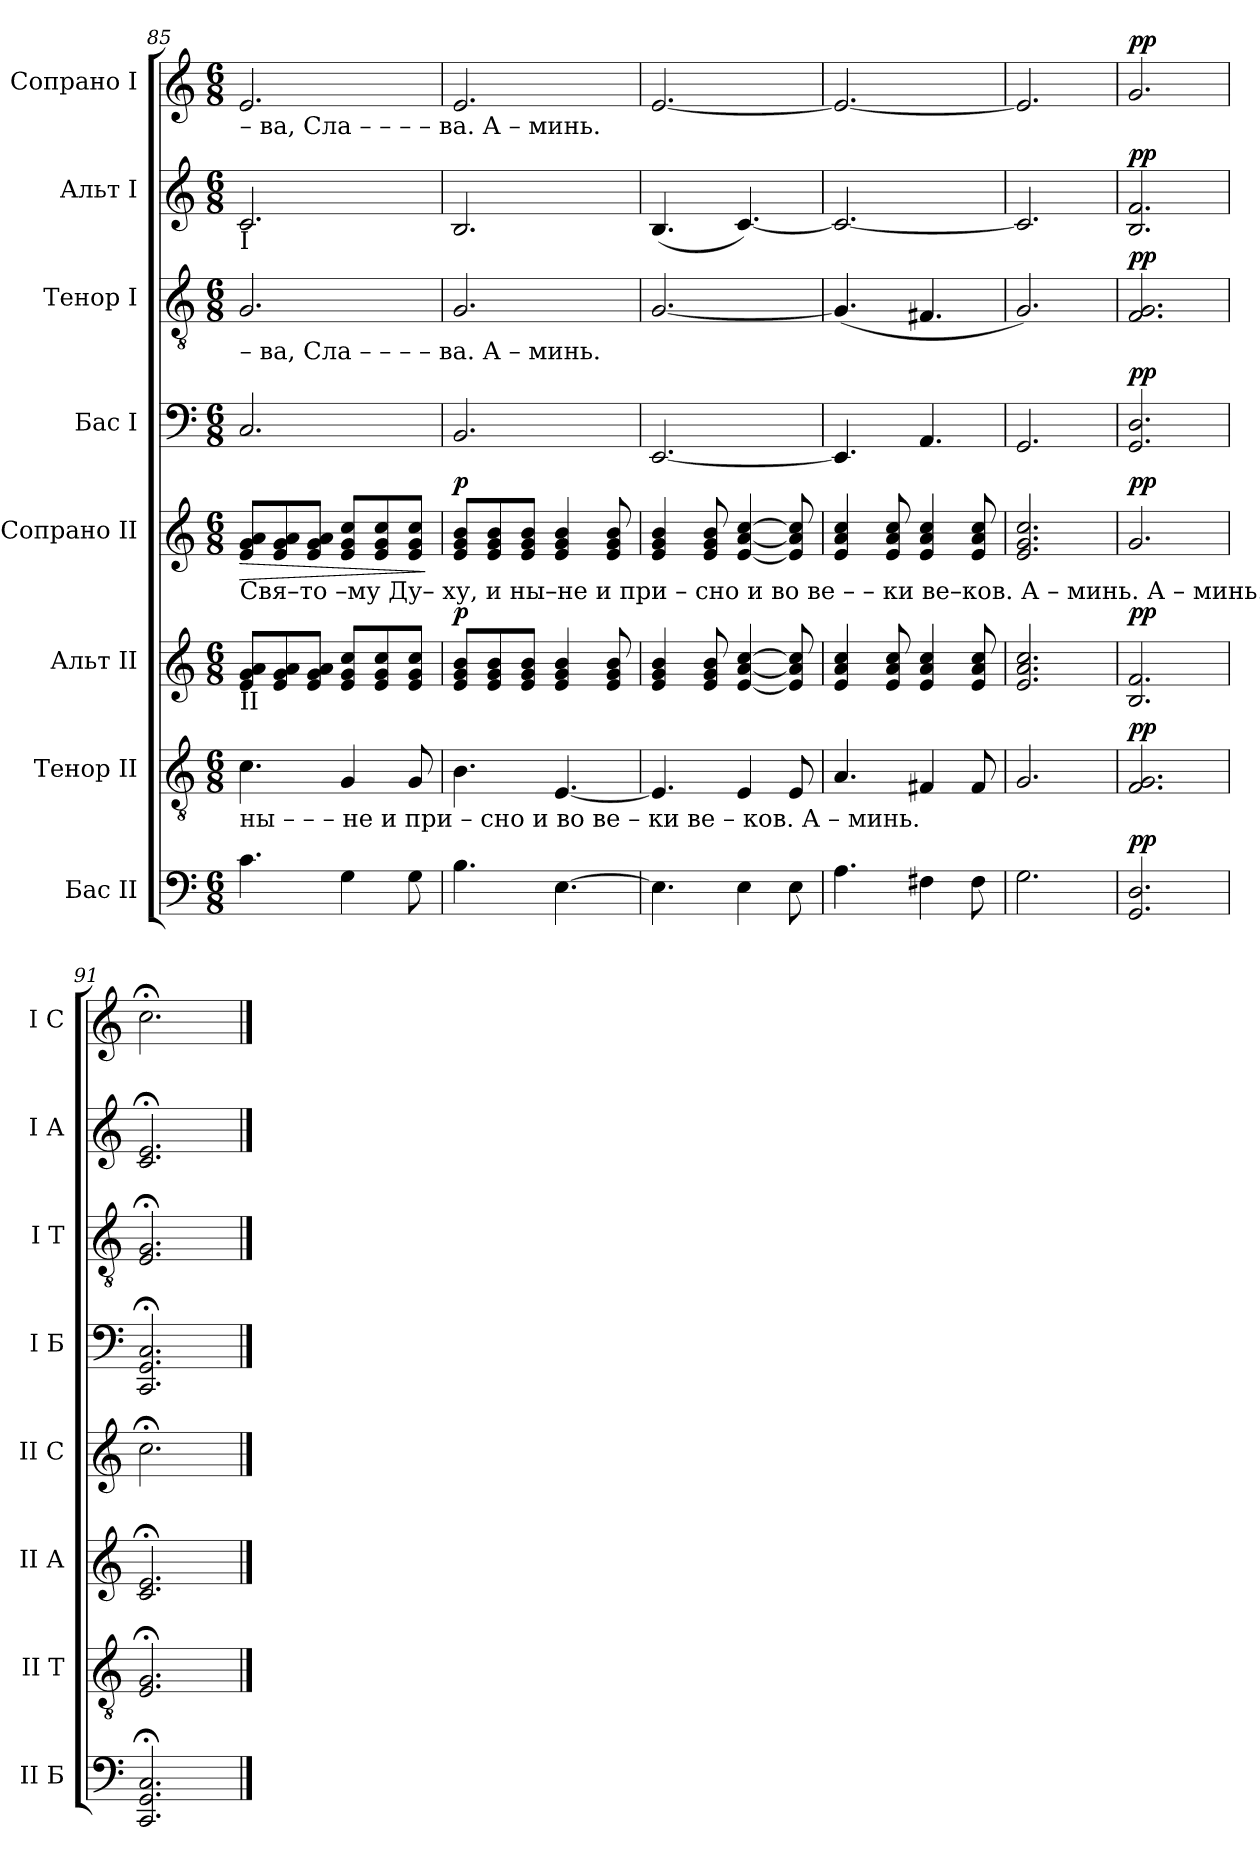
**kern	**dynam	**kern	**dynam	**kern	**dynam	**kern	**dynam	**kern	**dynam	**kern	**dynam	**kern	**dynam	**kern	**dynam
*part8	*part8	*part7	*part7	*part6	*part6	*part5	*part5	*part4	*part4	*part3	*part3	*part2	*part2	*part1	*part1
*staff8	*staff8	*staff7	*staff7	*staff6	*staff6	*staff5	*staff5	*staff4	*staff4	*staff3	*staff3	*staff2	*staff2	*staff1	*staff1
*I"Бас II	*	*I"Тенор II	*	*I"Альт II	*	*I"Сопрано II	*	*I"Бас I	*	*I"Тенор I	*	*I"Альт I	*	*I"Сопрано I	*
*I'II Б	*	*I'II Т	*	*I'II А	*	*I'II С	*	*I'I Б	*	*I'I Т	*	*I'I А	*	*I'I С	*
!!LO:LB:g=z
*clefF4	*	*clefGv2	*	*clefG2	*	*clefG2	*	*clefF4	*	*clefGv2	*	*clefG2	*	*clefG2	*
*k[]	*	*k[]	*	*k[]	*	*k[]	*	*k[]	*	*k[]	*	*k[]	*	*k[]	*
*M6/8	*	*M6/8	*	*M6/8	*	*M6/8	*	*M6/8	*	*M6/8	*	*M6/8	*	*M6/8	*
=85	=85	=85	=85	=85	=85	=85	=85	=85	=85	=85	=85	=85	=85	=85	=85
!	!	!	!	!	!	!	!	!	!	!	!	!	!	!LO:TX:b:t=–  ва,                                                                     Сла       –        –       –        –           ва.                                                                                                                                А            –           минь.	!
!	!	!	!	!	!	!	!	!	!	!	!	!LO:TX:b:t=I	!	!	!
!	!	!	!	!	!	!	!	!	!	!LO:TX:b:t=–  ва,                                                                     Сла       –        –       –        –           ва.                                                                                                                                А            –           минь.	!	!	!	!	!
!	!	!	!	!	!	!LO:TX:b:t=Свя–то –му     Ду– ху,       и            ны–не     и     при  – сно        и           во    ве      –       –  ки        ве–ков.  А   –   минь.             А           –            минь.	!	!	!	!	!	!	!	!	!
!	!	!	!	!LO:TX:b:t=II	!	!	!	!	!	!	!	!	!	!	!
!	!	!LO:TX:b:t=ны      –       –     –  не                  и          при          –          сно                                                   и           во        ве      –       ки       ве   –   ков.               А            –           минь.	!	!	!	!	!	!	!	!	!	!	!	!	!
!	!	!	!	!	!	!	!LO:HP:b	!	!	!	!	!	!	!	!
4.c\	.	4.c\	.	8e/ 8g/ 8a/L	.	8e/ 8g/ 8a/L	>	2.C/	.	2.G/	.	2.c/	.	2.e/	.
.	.	.	.	8e/ 8g/ 8a/	.	8e/ 8g/ 8a/	.	.	.	.	.	.	.	.	.
.	.	.	.	8e/ 8g/ 8a/J	.	8e/ 8g/ 8a/J	.	.	.	.	.	.	.	.	.
4G\	.	4G/	.	8e/ 8g/ 8cc/L	.	8e/ 8g/ 8cc/L	.	.	.	.	.	.	.	.	.
.	.	.	.	8e/ 8g/ 8cc/	.	8e/ 8g/ 8cc/	.	.	.	.	.	.	.	.	.
8G\	.	8G/	.	8e/ 8g/ 8cc/J	.	8e/ 8g/ 8cc/J	.	.	.	.	.	.	.	.	.
.	.	.	.	.	.	.	]	.	.	.	.	.	.	.	.
=86	=86	=86	=86	=86	=86	=86	=86	=86	=86	=86	=86	=86	=86	=86	=86
!	!	!	!	!	!LO:DY:a	!	!LO:DY:a	!	!	!	!	!	!	!	!
4.B\	.	4.B\	.	8e/ 8g/ 8b/L	p	8e/ 8g/ 8b/L	p	2.BB/	.	2.G/	.	2.B/	.	2.e/	.
.	.	.	.	8e/ 8g/ 8b/	.	8e/ 8g/ 8b/	.	.	.	.	.	.	.	.	.
.	.	.	.	8e/ 8g/ 8b/J	.	8e/ 8g/ 8b/J	.	.	.	.	.	.	.	.	.
[4.E\	.	[4.E/	.	4e/ 4g/ 4b/	.	4e/ 4g/ 4b/	.	.	.	.	.	.	.	.	.
.	.	.	.	8e/ 8g/ 8b/	.	8e/ 8g/ 8b/	.	.	.	.	.	.	.	.	.
=87	=87	=87	=87	=87	=87	=87	=87	=87	=87	=87	=87	=87	=87	=87	=87
4.E\]	.	4.E/]	.	4e/ 4g/ 4b/	.	4e/ 4g/ 4b/	.	[2.EE/	.	[2.G/	.	(4.B/	.	[2.e/	.
.	.	.	.	8e/ 8g/ 8b/	.	8e/ 8g/ 8b/	.	.	.	.	.	.	.	.	.
4E\	.	4E/	.	[4e/ [4a/ [4cc/	.	[4e/ [4a/ [4cc/	.	.	.	.	.	[4.c/)	.	.	.
8E\	.	8E/	.	8e/] 8a/] 8cc/]	.	8e/] 8a/] 8cc/]	.	.	.	.	.	.	.	.	.
=88	=88	=88	=88	=88	=88	=88	=88	=88	=88	=88	=88	=88	=88	=88	=88
4.A\	.	4.A/	.	4e/ 4a/ 4cc/	.	4e/ 4a/ 4cc/	.	4.EE/]	.	(4.G/]	.	2.c/_	.	2.e/_	.
.	.	.	.	8e/ 8a/ 8cc/	.	8e/ 8a/ 8cc/	.	.	.	.	.	.	.	.	.
4F#X\	.	4F#X/	.	4e/ 4a/ 4cc/	.	4e/ 4a/ 4cc/	.	4.AA/	.	4.F#X/	.	.	.	.	.
8F#\	.	8F#/	.	8e/ 8a/ 8cc/	.	8e/ 8a/ 8cc/	.	.	.	.	.	.	.	.	.
=89	=89	=89	=89	=89	=89	=89	=89	=89	=89	=89	=89	=89	=89	=89	=89
2.G\	.	2.G/	.	2.e/ 2.a/ 2.cc/	.	2.e/ 2.g/ 2.cc/	.	2.GG/	.	2.G/)	.	2.c/]	.	2.e/]	.
=90	=90	=90	=90	=90	=90	=90	=90	=90	=90	=90	=90	=90	=90	=90	=90
!	!LO:DY:a	!	!LO:DY:a	!	!LO:DY:a	!	!LO:DY:a	!	!LO:DY:a	!	!LO:DY:a	!	!LO:DY:a	!	!LO:DY:a
2.GG/ 2.D/	pp	2.F/ 2.G/	pp	2.B/ 2.f/	pp	2.g/	pp	2.GG/ 2.D/	pp	2.F/ 2.G/	pp	2.B/ 2.f/	pp	2.g/	pp
=91	=91	=91	=91	=91	=91	=91	=91	=91	=91	=91	=91	=91	=91	=91	=91
2.CC/;< 2.GG/;< 2.C/;<	.	2.E/;< 2.G/;<	.	2.c/;< 2.e/;<	.	2.cc;<\	.	2.CC/;< 2.GG/;< 2.C/;<	.	2.E/;< 2.G/;<	.	2.c/;< 2.e/;<	.	2.cc;<\	.
==	==	==	==	==	==	==	==	==	==	==	==	==	==	==	==
*-	*-	*-	*-	*-	*-	*-	*-	*-	*-	*-	*-	*-	*-	*-	*-
